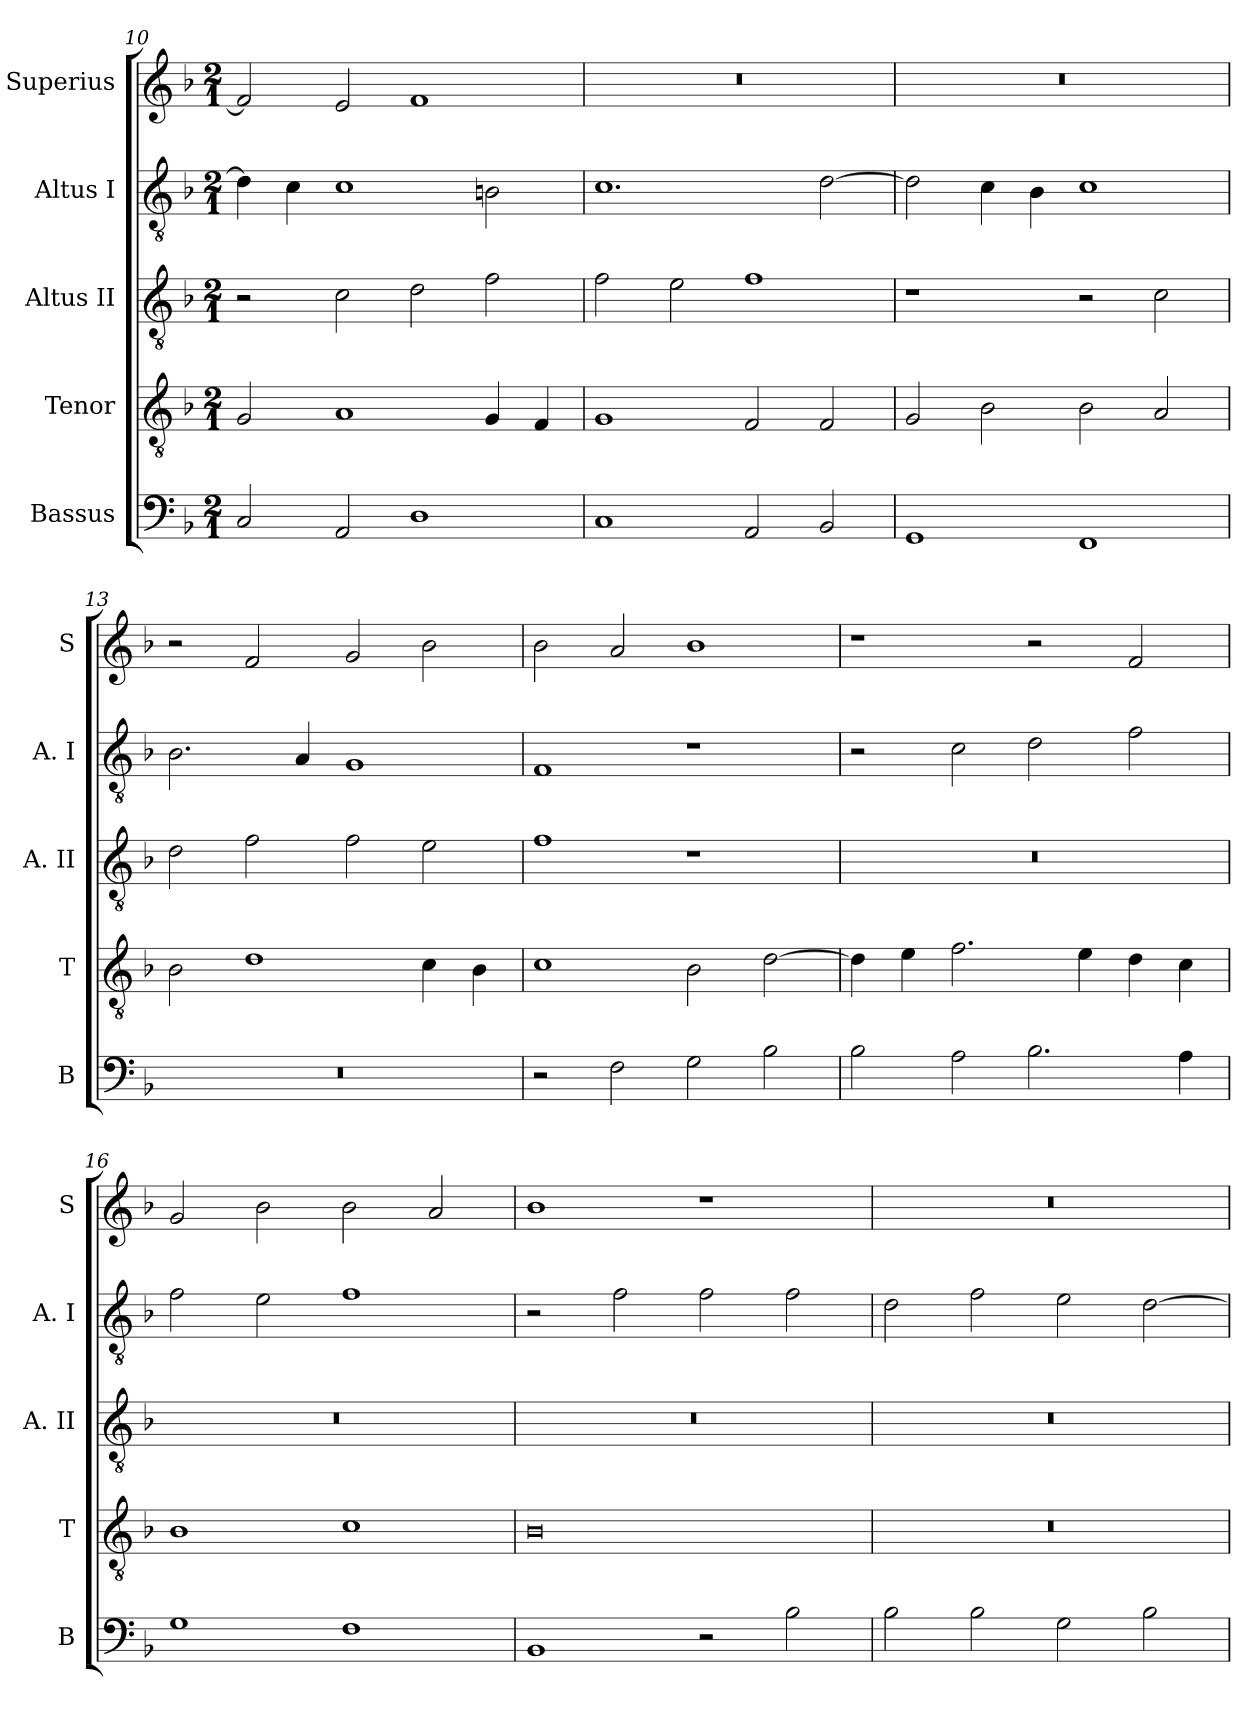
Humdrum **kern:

**kern	**kern	**kern	**kern	**kern
*part5	*part4	*part3	*part2	*part1
*staff5	*staff4	*staff3	*staff2	*staff1
*I"Bassus	*I"Tenor	*I"Altus II	*I"Altus I	*I"Superius
*I'B	*I'T	*I'A. II	*I'A. I	*I'S
*clefF4	*clefGv2	*clefGv2	*clefGv2	*clefG2
*k[b-]	*k[b-]	*k[b-]	*k[b-]	*k[b-]
*F:	*F:	*F:	*F:	*F:
*M2/1	*M2/1	*M2/1	*M2/1	*M2/1
=10	=10	=10	=10	=10
2C	2G	2r	4d]	2f]
.	.	.	4c	.
2AA	1A	2c	1c	2e
1D	.	2d	.	1f
.	4G	2f	2Bn	.
.	4F	.	.	.
=11	=11	=11	=11	=11
1C	1G	2f	1.c	0r
.	.	2e	.	.
2AA	2F	1f	.	.
2BB-	2F	.	[2d	.
=12	=12	=12	=12	=12
1GG	2G	1r	2d]	0r
.	2B-	.	4c	.
.	.	.	4B-	.
1FF	2B-	2r	1c	.
.	2A	2c	.	.
=13	=13	=13	=13	=13
0r	2B-	2d	2.B-	2r
.	1d	2f	.	2f
.	.	.	4A	.
.	.	2f	1G	2g
.	4c	2e	.	2b-
.	4B-	.	.	.
=14	=14	=14	=14	=14
2r	1c	1f	1F	2b-
2F	.	.	.	2a
2G	2B-	1r	1r	1b-
2B-	[2d	.	.	.
=15	=15	=15	=15	=15
2B-	4d]	0r	2r	1r
.	4e	.	.	.
2A	2.f	.	2c	.
2.B-	.	.	2d	2r
.	4e	.	.	.
.	4d	.	2f	2f
4A	4c	.	.	.
=16	=16	=16	=16	=16
1G	1B-	0r	2f	2g
.	.	.	2e	2b-
1F	1c	.	1f	2b-
.	.	.	.	2a
=17	=17	=17	=17	=17
1BB-	0B-	0r	2r	1b-
.	.	.	2f	.
2r	.	.	2f	1r
2B-	.	.	2f	.
=18	=18	=18	=18	=18
2B-	0r	0r	2d	0r
2B-	.	.	2f	.
2G	.	.	2e	.
2B-	.	.	[2d	.
=	=	=	=	=
*-	*-	*-	*-	*-
